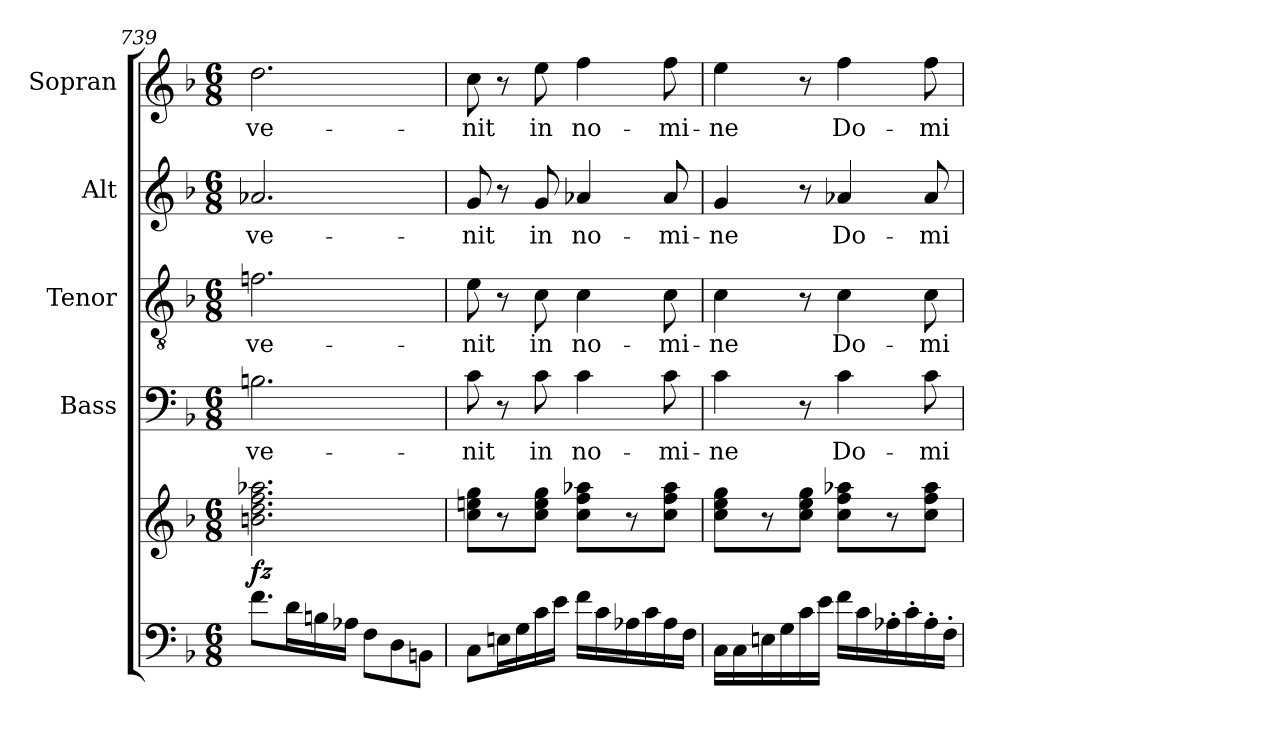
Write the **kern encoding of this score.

**kern	**kern	**dynam	**kern	**text	**kern	**text	**kern	**text	**kern	**text
*part5	*part5	*part5	*part4	*part4	*part3	*part3	*part2	*part2	*part1	*part1
*staff6	*staff5	*staff5/6	*staff4	*staff4	*staff3	*staff3	*staff2	*staff2	*staff1	*staff1
*	*	*	*I"Bass	*	*I"Tenor	*	*I"Alt	*	*I"Sopran	*
*	*	*	*I'B.	*	*I'T.	*	*I'A.	*	*I'S.	*
*clefF4	*clefG2	*	*clefF4	*	*clefGv2	*	*clefG2	*	*clefG2	*
*k[b-]	*k[b-]	*	*k[b-]	*	*k[b-]	*	*k[b-]	*	*k[b-]	*
*F:	*F:	*	*F:	*	*F:	*	*F:	*	*F:	*
*M6/8	*M6/8	*	*M6/8	*	*M6/8	*	*M6/8	*	*M6/8	*
=739	=739	=739	=739	=739	=739	=739	=739	=739	=739	=739
!	!	!LO:DY:b	!	!LO:LY:b	!	!LO:LY:b	!	!LO:LY:b	!	!LO:LY:b
8.f\L	2.bn\ 2.dd\ 2.ff\ 2.aa-X\	fz	2.Bn\	ve-	2.fn\	ve-	2.a-X/	ve-	2.dd\	ve-
16d\L	.	.	.	.	.	.	.	.	.	.
16Bn\	.	.	.	.	.	.	.	.	.	.
16A-X\JJ	.	.	.	.	.	.	.	.	.	.
8F\L	.	.	.	.	.	.	.	.	.	.
8D\	.	.	.	.	.	.	.	.	.	.
8BBn\J	.	.	.	.	.	.	.	.	.	.
=740	=740	=740	=740	=740	=740	=740	=740	=740	=740	=740
!	!	!	!	!LO:LY:b	!	!LO:LY:b	!	!LO:LY:b	!	!LO:LY:b
8C\L	8cc\ 8een\ 8gg\L	.	8c\	-nit	8e\	-nit	8g/	-nit	8cc\	-nit
16En\L	8r	.	8r	.	8r	.	8r	.	8r	.
16G\	.	.	.	.	.	.	.	.	.	.
!	!	!	!	!LO:LY:b	!	!LO:LY:b	!	!LO:LY:b	!	!LO:LY:b
16c\	8cc\ 8ee\ 8gg\J	.	8c\	in	8c\	in	8g/	in	8ee\	in
16e\JJ	.	.	.	.	.	.	.	.	.	.
!	!	!	!	!LO:LY:b	!	!LO:LY:b	!	!LO:LY:b	!	!LO:LY:b
16f\LL	8cc\ 8ff\ 8aa-X\L	.	4c\	no-	4c\	no-	4a-X/	no-	4ff\	no-
16c\	.	.	.	.	.	.	.	.	.	.
16A-X\	8r	.	.	.	.	.	.	.	.	.
16c\	.	.	.	.	.	.	.	.	.	.
!	!	!	!	!LO:LY:b	!	!LO:LY:b	!	!LO:LY:b	!	!LO:LY:b
16A-\	8cc\ 8ff\ 8aa-\J	.	8c\	-mi-	8c\	-mi-	8a-/	-mi-	8ff\	-mi-
16F\JJ	.	.	.	.	.	.	.	.	.	.
=741	=741	=741	=741	=741	=741	=741	=741	=741	=741	=741
!	!	!	!	!LO:LY:b	!	!LO:LY:b	!	!LO:LY:b	!	!LO:LY:b
16C\LL	8cc\ 8ee\ 8gg\L	.	4c\	-ne	4c\	-ne	4g/	-ne	4ee\	-ne
16C\	.	.	.	.	.	.	.	.	.	.
16En\	8r	.	.	.	.	.	.	.	.	.
16G\	.	.	.	.	.	.	.	.	.	.
16c\	8cc\ 8ee\ 8gg\J	.	8r	.	8r	.	8r	.	8r	.
16e\JJ	.	.	.	.	.	.	.	.	.	.
!	!	!	!	!LO:LY:b	!	!LO:LY:b	!	!LO:LY:b	!	!LO:LY:b
16f\LL	8cc\ 8ff\ 8aa-X\L	.	4c\	Do-	4c\	Do-	4a-X/	Do-	4ff\	Do-
16c\	.	.	.	.	.	.	.	.	.	.
16A-X'>\	8r	.	.	.	.	.	.	.	.	.
16c'>\	.	.	.	.	.	.	.	.	.	.
!	!	!	!	!LO:LY:b	!	!LO:LY:b	!	!LO:LY:b	!	!LO:LY:b
16A-'>\	8cc\ 8ff\ 8aa-\J	.	8c\	-mi-	8c\	-mi-	8a-/	-mi-	8ff\	-mi-
16F'>\JJ	.	.	.	.	.	.	.	.	.	.
=	=	=	=	=	=	=	=	=	=	=
*-	*-	*-	*-	*-	*-	*-	*-	*-	*-	*-
